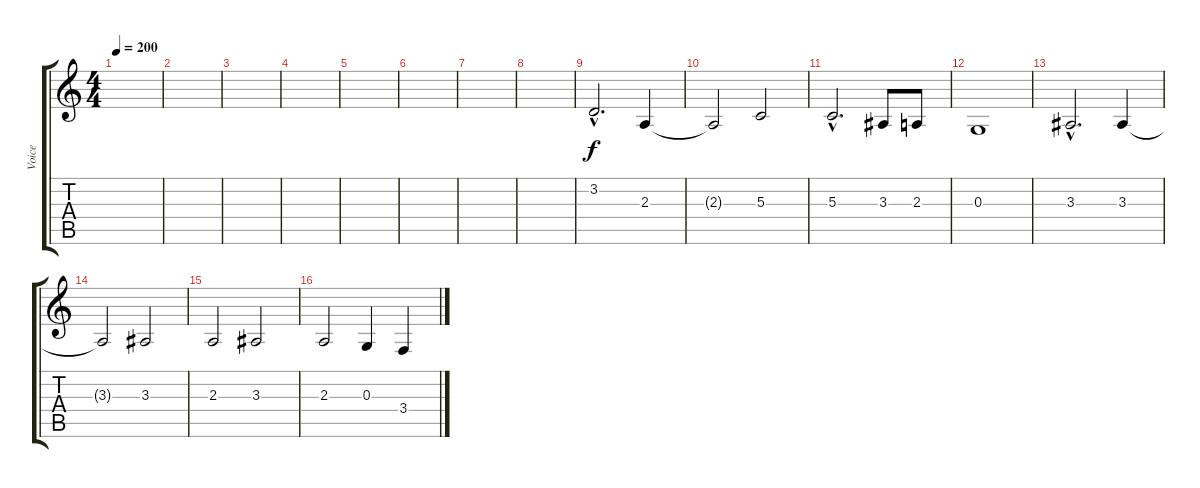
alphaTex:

\track ("Voice" "Voice") {instrument flute}
\staff {score tabs}
\tuning (E4 B3 G3 D3 A2 E2) {hide}
\ts (4 4)
\tempo 200
\clef g2
\ks c
|
|
|
|
|
|
|
|
3.2{hac}.2{d} 2.3.4 |
2.3{t}.2 5.3.2 |
5.3{hac}.2{d} 3.3.8 2.3.8 |
0.3.1 |
3.3{hac}.2{d} 3.3.4 |
3.3{t}.2 3.3.2 |
2.3.2 3.3.2 |
2.3.2 0.3.4 3.4.4
